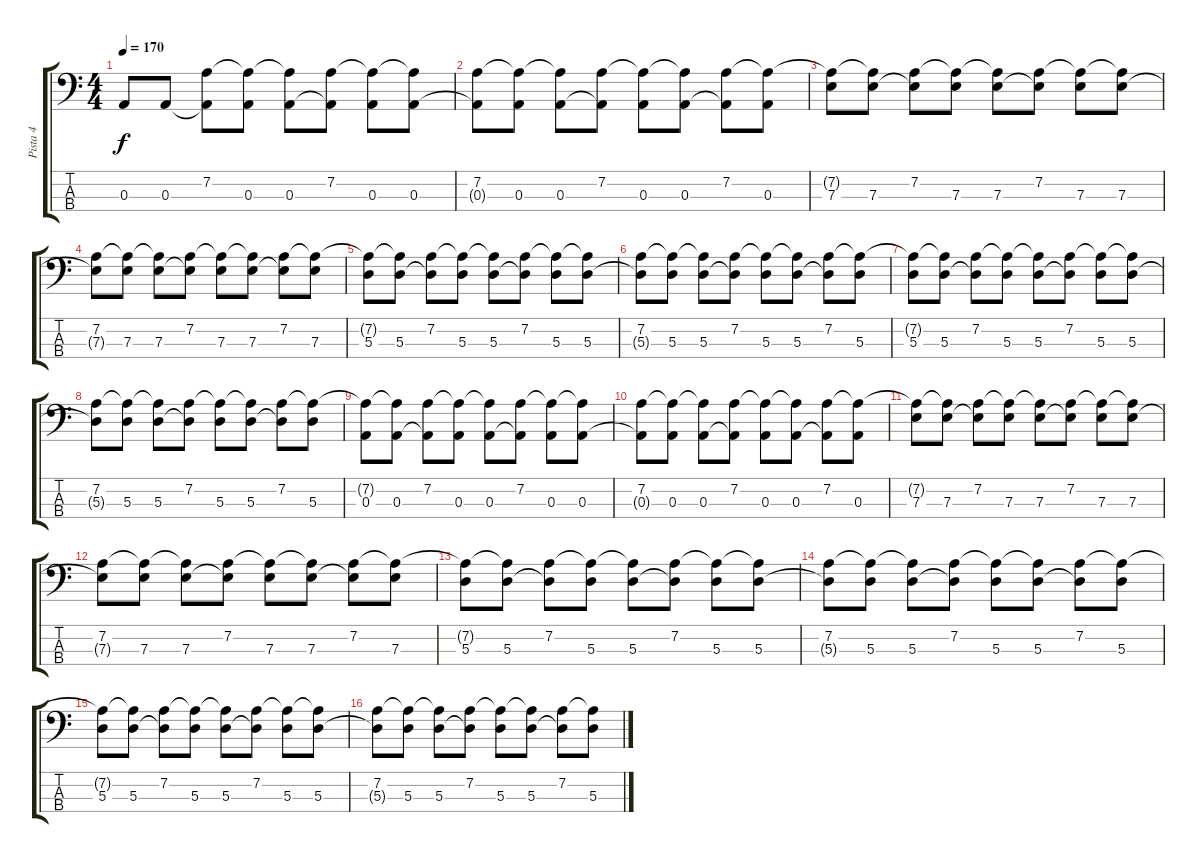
\track ("Pista 4" "Pista 4") {instrument electricbassfinger}
\staff {score tabs}
\tuning (G2 D2 A1 E1) {hide}
\ts (4 4)
\tempo 170
\clef f4
\ks c
0.3.8{dy f volume 10} 0.3.8 (7.2 0.3{t}).8 (7.2{t} 0.3).8 (7.2{t} 0.3).8 (7.2 0.3{t}).8 (7.2{t} 0.3).8 (7.2{t} 0.3).8 |
(7.2 0.3{t}).8 (7.2{t} 0.3).8 (7.2{t} 0.3).8 (7.2 0.3{t}).8 (7.2{t} 0.3).8 (7.2{t} 0.3).8 (7.2 0.3{t}).8 (7.2{t} 0.3).8 |
(7.2{t} 7.3).8 (7.2{t} 7.3).8 (7.2 7.3{t}).8 (7.2{t} 7.3).8 (7.2{t} 7.3).8 (7.2 7.3{t}).8 (7.2{t} 7.3).8 (7.2{t} 7.3).8 |
(7.2 7.3{t}).8 (7.2{t} 7.3).8 (7.2{t} 7.3).8 (7.2 7.3{t}).8 (7.2{t} 7.3).8 (7.2{t} 7.3).8 (7.2 7.3{t}).8 (7.2{t} 7.3).8 |
(7.2{t} 5.3).8 (7.2{t} 5.3).8 (7.2 5.3{t}).8 (7.2{t} 5.3).8 (7.2{t} 5.3).8 (7.2 5.3{t}).8 (7.2{t} 5.3).8 (7.2{t} 5.3).8 |
(7.2 5.3{t}).8 (7.2{t} 5.3).8 (7.2{t} 5.3).8 (7.2 5.3{t}).8 (7.2{t} 5.3).8 (7.2{t} 5.3).8 (7.2 5.3{t}).8 (7.2{t} 5.3).8 |
(7.2{t} 5.3).8 (7.2{t} 5.3).8 (7.2 5.3{t}).8 (7.2{t} 5.3).8 (7.2{t} 5.3).8 (7.2 5.3{t}).8 (7.2{t} 5.3).8 (7.2{t} 5.3).8 |
(7.2 5.3{t}).8 (7.2{t} 5.3).8 (7.2{t} 5.3).8 (7.2 5.3{t}).8 (7.2{t} 5.3).8 (7.2{t} 5.3).8 (7.2 5.3{t}).8 (7.2{t} 5.3).8 |
(7.2{t} 0.3).8 (7.2{t} 0.3).8 (7.2 0.3{t}).8 (7.2{t} 0.3).8 (7.2{t} 0.3).8 (7.2 0.3{t}).8 (7.2{t} 0.3).8 (7.2{t} 0.3).8 |
(7.2 0.3{t}).8 (7.2{t} 0.3).8 (7.2{t} 0.3).8 (7.2 0.3{t}).8 (7.2{t} 0.3).8 (7.2{t} 0.3).8 (7.2 0.3{t}).8 (7.2{t} 0.3).8 |
(7.2{t} 7.3).8 (7.2{t} 7.3).8 (7.2 7.3{t}).8 (7.2{t} 7.3).8 (7.2{t} 7.3).8 (7.2 7.3{t}).8 (7.2{t} 7.3).8 (7.2{t} 7.3).8 |
(7.2 7.3{t}).8 (7.2{t} 7.3).8 (7.2{t} 7.3).8 (7.2 7.3{t}).8 (7.2{t} 7.3).8 (7.2{t} 7.3).8 (7.2 7.3{t}).8 (7.2{t} 7.3).8 |
(7.2{t} 5.3).8 (7.2{t} 5.3).8 (7.2 5.3{t}).8 (7.2{t} 5.3).8 (7.2{t} 5.3).8 (7.2 5.3{t}).8 (7.2{t} 5.3).8 (7.2{t} 5.3).8 |
(7.2 5.3{t}).8 (7.2{t} 5.3).8 (7.2{t} 5.3).8 (7.2 5.3{t}).8 (7.2{t} 5.3).8 (7.2{t} 5.3).8 (7.2 5.3{t}).8 (7.2{t} 5.3).8 |
(7.2{t} 5.3).8 (7.2{t} 5.3).8 (7.2 5.3{t}).8 (7.2{t} 5.3).8 (7.2{t} 5.3).8 (7.2 5.3{t}).8 (7.2{t} 5.3).8 (7.2{t} 5.3).8 |
(7.2 5.3{t}).8 (7.2{t} 5.3).8 (7.2{t} 5.3).8 (7.2 5.3{t}).8 (7.2{t} 5.3).8 (7.2{t} 5.3).8 (7.2 5.3{t}).8 (7.2{t} 5.3).8
